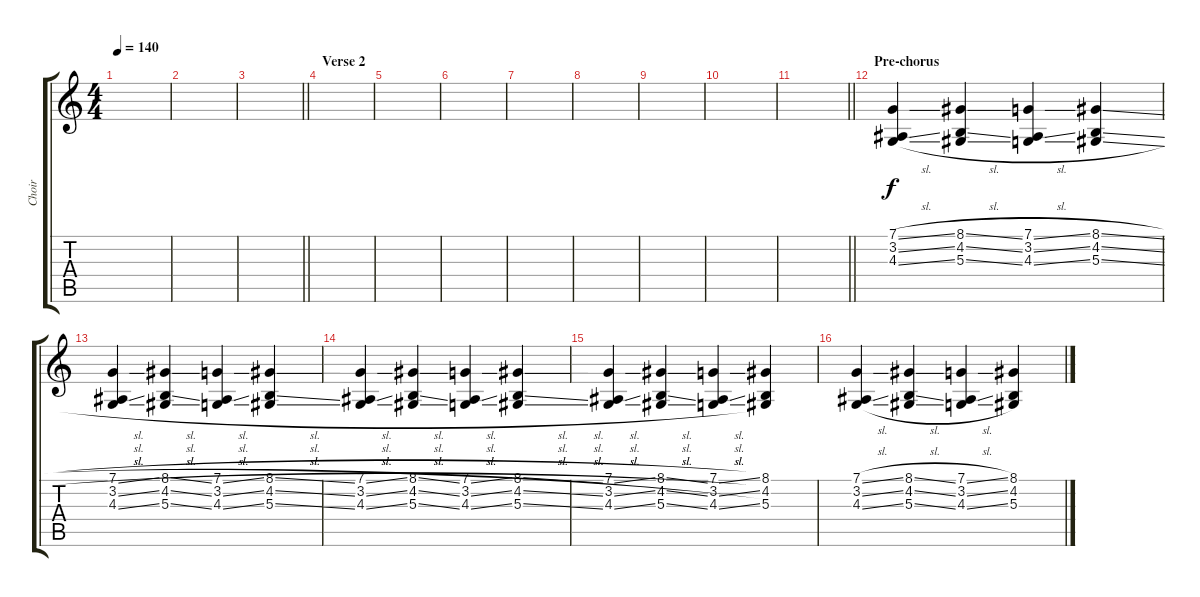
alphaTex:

\track ("Choir" "Choir") {instrument choiraahs}
\staff {score tabs}
\tuning (C4 G3 Eb3 Bb2 F2 C2) {hide}
\ts (4 4)
\tempo 140
\clef g2
\ks c
|
|
\barLineRight lightlight
|
\section ("" "Verse 2")
|
|
|
|
|
|
|
\barLineRight lightlight
|
\section ("" "Pre-chorus")
(7.1{sl} 3.2{sl} 4.3{sl}).4 (8.1{sl} 4.2{sl} 5.3{sl}).4 (7.1{sl} 3.2{sl} 4.3{sl}).4 (8.1{sl} 4.2{sl} 5.3{sl}).4 |
(7.1{sl} 3.2{sl} 4.3{sl}).4 (8.1{sl} 4.2{sl} 5.3{sl}).4 (7.1{sl} 3.2{sl} 4.3{sl}).4 (8.1{sl} 4.2{sl} 5.3{sl}).4 |
(7.1{sl} 3.2{sl} 4.3{sl}).4 (8.1{sl} 4.2{sl} 5.3{sl}).4 (7.1{sl} 3.2{sl} 4.3{sl}).4 (8.1{sl} 4.2{sl} 5.3{sl}).4 |
(7.1{sl} 3.2{sl} 4.3{sl}).4 (8.1{sl} 4.2{sl} 5.3{sl}).4 (7.1{sl} 3.2{sl} 4.3{sl}).4 (8.1 4.2 5.3).4 |
(7.1{sl} 3.2{sl} 4.3{sl}).4 (8.1{sl} 4.2{sl} 5.3{sl}).4 (7.1{sl} 3.2{sl} 4.3{sl}).4 (8.1{sl} 4.2{sl} 5.3{sl}).4
